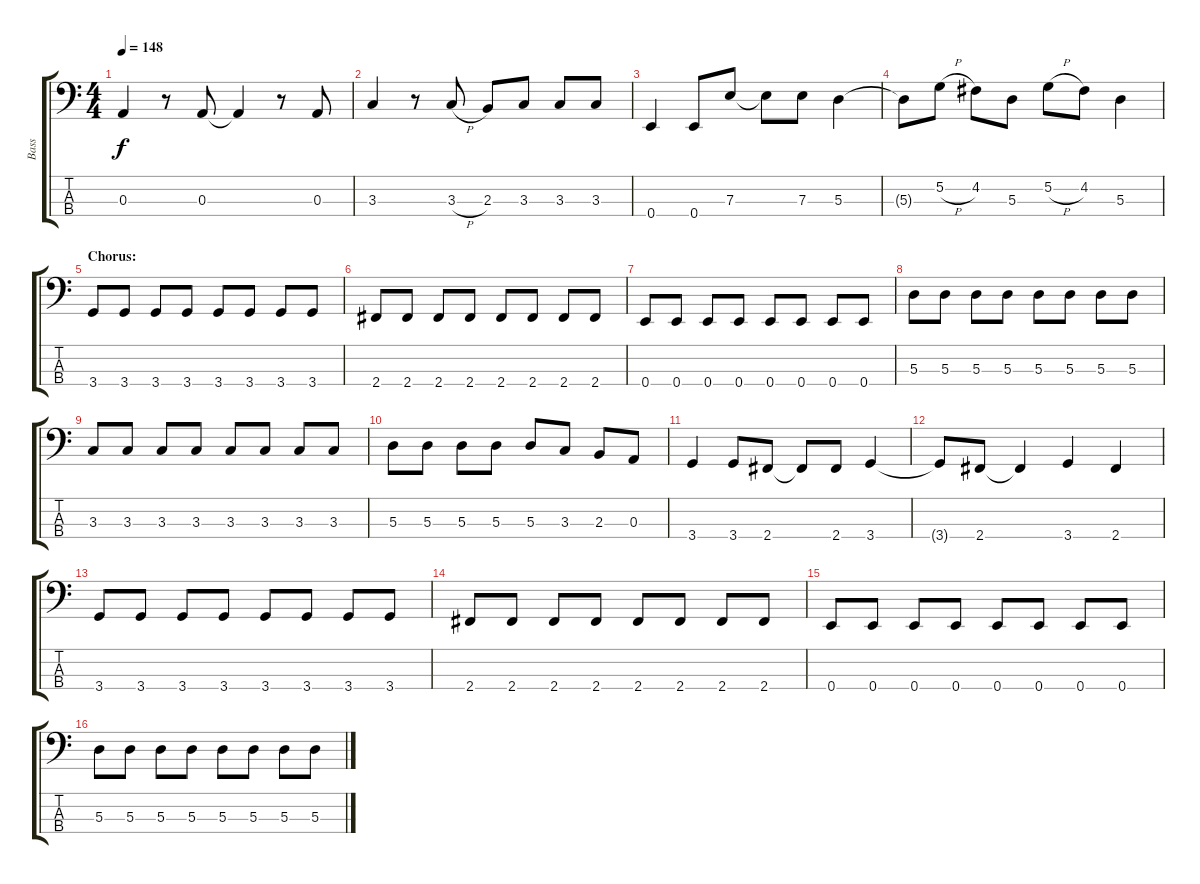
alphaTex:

\track ("Bass" "Bass") {instrument electricbassfinger}
\staff {score tabs}
\tuning (G2 D2 A1 E1) {hide}
\ts (4 4)
\tempo 148
\clef f4
\ks c
0.3.4{dy f} r.8 0.3.8 0.3{t}.4 r.8 0.3.8 |
3.3.4 r.8 3.3{h}.8 2.3.8 3.3.8 3.3.8 3.3.8 |
0.4.4 0.4.8 7.3.8 7.3{t}.8 7.3.8 5.3.4 |
5.3{t}.8 5.2{h}.8 4.2.8 5.3.8 5.2{h}.8 4.2.8 5.3.4 |
\section ("" "Chorus:")
3.4.8 3.4.8 3.4.8 3.4.8 3.4.8 3.4.8 3.4.8 3.4.8 |
2.4.8 2.4.8 2.4.8 2.4.8 2.4.8 2.4.8 2.4.8 2.4.8 |
0.4.8 0.4.8 0.4.8 0.4.8 0.4.8 0.4.8 0.4.8 0.4.8 |
5.3.8 5.3.8 5.3.8 5.3.8 5.3.8 5.3.8 5.3.8 5.3.8 |
3.3.8 3.3.8 3.3.8 3.3.8 3.3.8 3.3.8 3.3.8 3.3.8 |
5.3.8 5.3.8 5.3.8 5.3.8 5.3.8 3.3.8 2.3.8 0.3.8 |
3.4.4 3.4.8 2.4.8 2.4{t}.8 2.4.8 3.4.4 |
3.4{t}.8 2.4.8 2.4{t}.4 3.4.4 2.4.4 |
3.4.8 3.4.8 3.4.8 3.4.8 3.4.8 3.4.8 3.4.8 3.4.8 |
2.4.8 2.4.8 2.4.8 2.4.8 2.4.8 2.4.8 2.4.8 2.4.8 |
0.4.8 0.4.8 0.4.8 0.4.8 0.4.8 0.4.8 0.4.8 0.4.8 |
5.3.8 5.3.8 5.3.8 5.3.8 5.3.8 5.3.8 5.3.8 5.3.8
